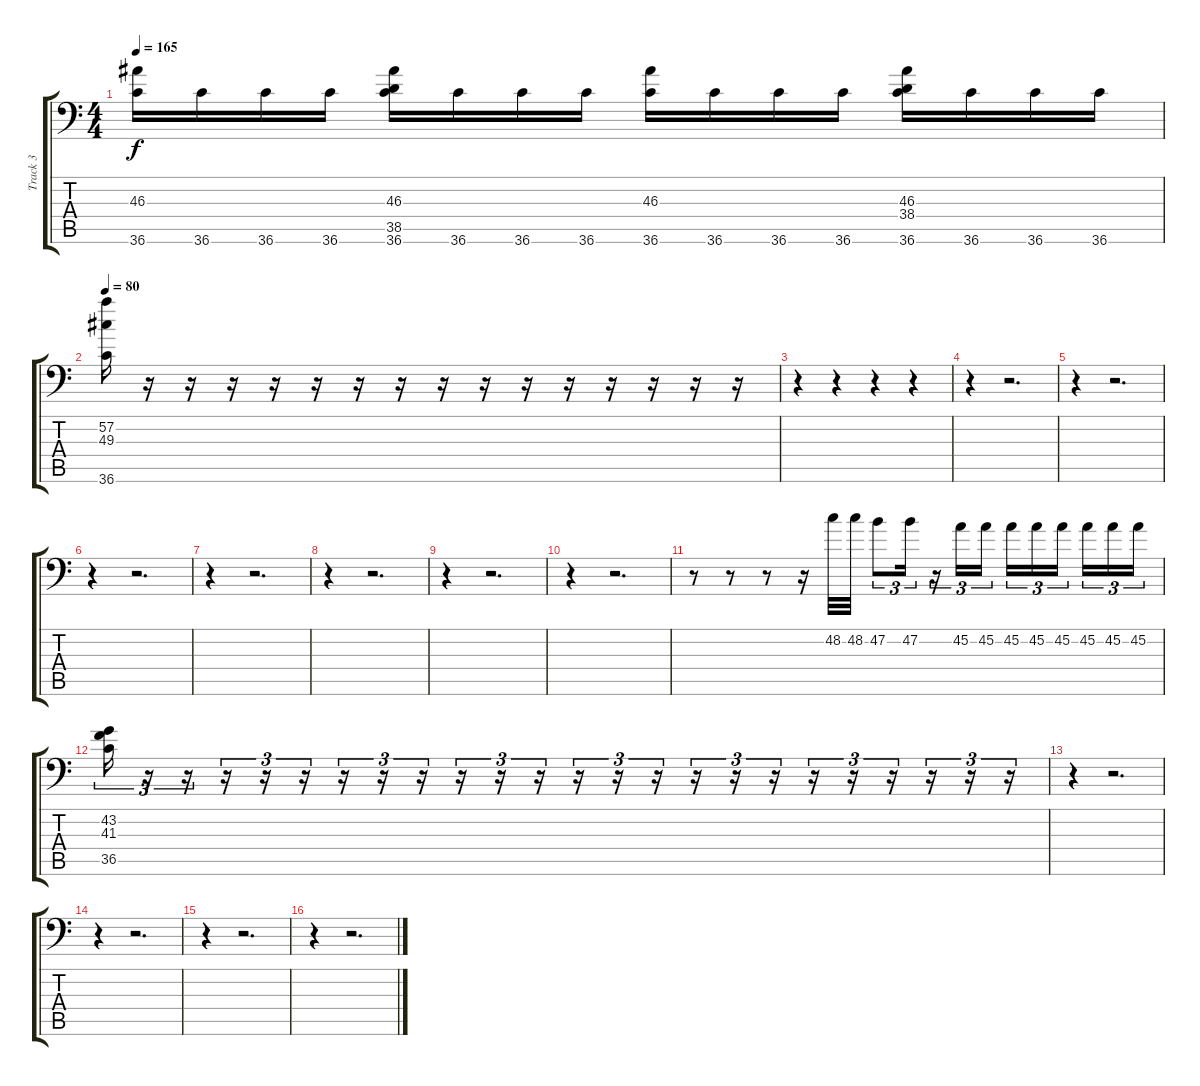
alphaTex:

\track ("Track 3" "Track 3") {instrument acousticgrandpiano}
\staff {score tabs}
\tuning (C-1 C-1 C-1 C-1 C-1 C-1) {hide}
\ts (4 4)
\tempo 165
\clef f4
\ks c
(46.3 36.6).16{dy f} 36.6.16 36.6.16 36.6.16 (46.3 38.5 36.6).16 36.6.16 36.6.16 36.6.16 (46.3 36.6).16 36.6.16 36.6.16 36.6.16 (46.3 38.4 36.6).16 36.6.16 36.6.16 36.6.16 |
\tempo 80
(57.2 49.3 36.6).16 r.16 r.16 r.16 r.16 r.16 r.16 r.16 r.16 r.16 r.16 r.16 r.16 r.16 r.16 r.16 |
r.4 r.4 r.4 r.4 |
r.4 r.2{d} |
r.4 r.2{d} |
r.4 r.2{d} |
r.4 r.2{d} |
r.4 r.2{d} |
r.4 r.2{d} |
r.4 r.2{d} |
r.8 r.8 r.8 r.16 48.2.32 48.2.32 47.2.8{tu (3 2)} 47.2.16{tu (3 2)} r.16{tu (3 2)} 45.2.16{tu (3 2)} 45.2.16{tu (3 2)} 45.2.16{tu (3 2)} 45.2.16{tu (3 2)} 45.2.16{tu (3 2)} 45.2.16{tu (3 2)} 45.2.16{tu (3 2)} 45.2.16{tu (3 2)} |
(43.2 41.3 36.5).16{tu (3 2)} r.16{tu (3 2)} r.16{tu (3 2)} r.16{tu (3 2)} r.16{tu (3 2)} r.16{tu (3 2)} r.16{tu (3 2)} r.16{tu (3 2)} r.16{tu (3 2)} r.16{tu (3 2)} r.16{tu (3 2)} r.16{tu (3 2)} r.16{tu (3 2)} r.16{tu (3 2)} r.16{tu (3 2)} r.16{tu (3 2)} r.16{tu (3 2)} r.16{tu (3 2)} r.16{tu (3 2)} r.16{tu (3 2)} r.16{tu (3 2)} r.16{tu (3 2)} r.16{tu (3 2)} r.16{tu (3 2)} |
r.4 r.2{d} |
r.4 r.2{d} |
r.4 r.2{d} |
r.4 r.2{d}
